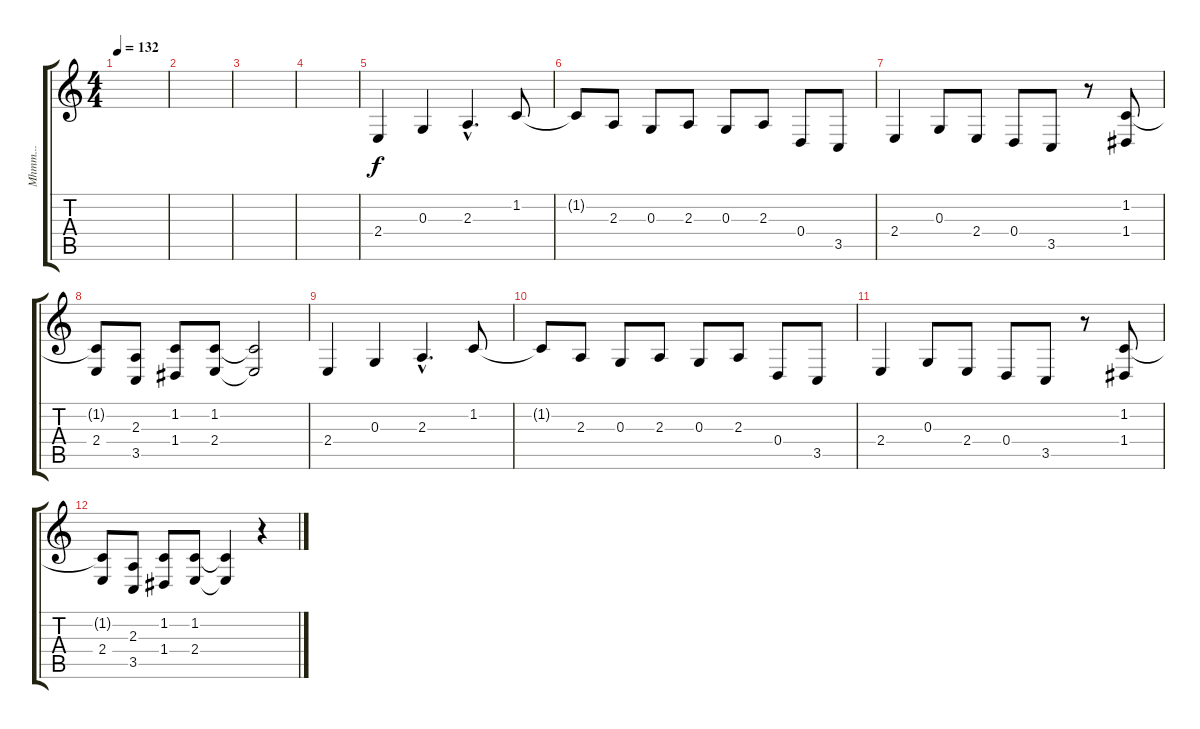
\track ("Mhmm..." "Mhmm...") {instrument choiraahs}
\staff {score tabs}
\tuning (E4 B3 G3 D3 A2 E2) {hide}
\ts (4 4)
\tempo 132
\clef g2
\ks c
|
|
|
|
2.4.4 0.3.4 2.3{hac}.4{d} 1.2.8 |
1.2{t}.8 2.3.8 0.3.8 2.3.8 0.3.8 2.3.8 0.4.8 3.5.8 |
2.4.4 0.3.8 2.4.8 0.4.8 3.5.8 r.8 (1.2 1.4).8 |
(1.2{t} 2.4).8 (2.3 3.5).8 (1.2 1.4).8 (1.2 2.4).8 (1.2{t} 2.4{t}).2 |
2.4.4 0.3.4 2.3{hac}.4{d} 1.2.8 |
1.2{t}.8 2.3.8 0.3.8 2.3.8 0.3.8 2.3.8 0.4.8 3.5.8 |
2.4.4 0.3.8 2.4.8 0.4.8 3.5.8 r.8 (1.2 1.4).8 |
(1.2{t} 2.4).8 (2.3 3.5).8 (1.2 1.4).8 (1.2 2.4).8 (1.2{t} 2.4{t}).4 r.4
